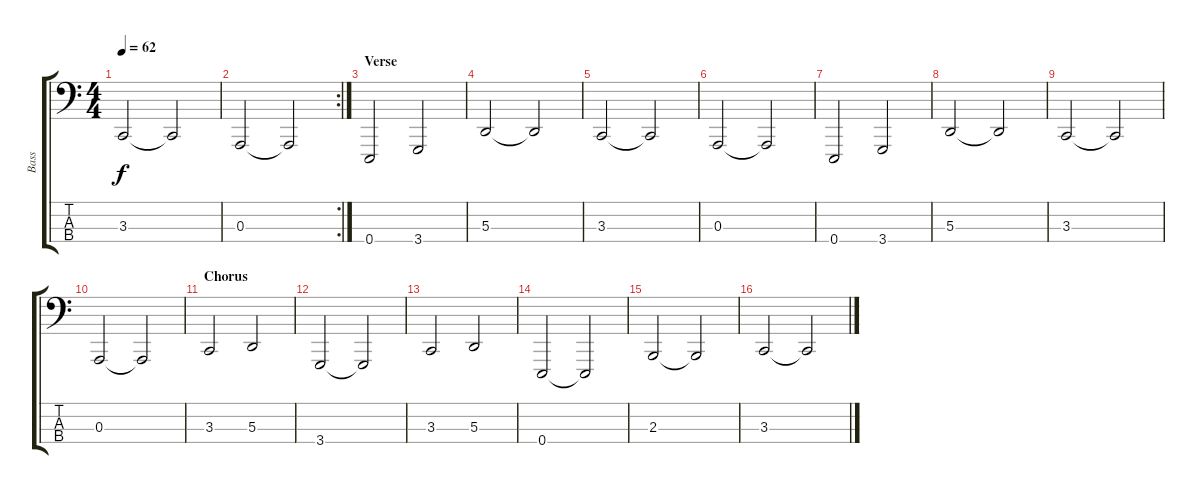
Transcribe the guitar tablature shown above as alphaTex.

\track ("Bass" "Bass") {instrument lead8bassandlead}
\staff {score tabs}
\tuning (G2 D2 A1 E1) {hide}
\ts (4 4)
\tempo 62
\clef f4
\ks c
3.3.2{dy f} 3.3{t}.2 |
\rc 2
0.3.2 0.3{t}.2 |
\section ("" "Verse")
0.4.2 3.4.2 |
5.3.2 5.3{t}.2 |
3.3.2 3.3{t}.2 |
0.3.2 0.3{t}.2 |
0.4.2 3.4.2 |
5.3.2 5.3{t}.2 |
3.3.2 3.3{t}.2 |
0.3.2 0.3{t}.2 |
\section ("" "Chorus")
3.3.2 5.3.2 |
3.4.2 3.4{t}.2 |
3.3.2 5.3.2 |
0.4.2 0.4{t}.2 |
2.3.2 2.3{t}.2 |
3.3.2 3.3{t}.2
